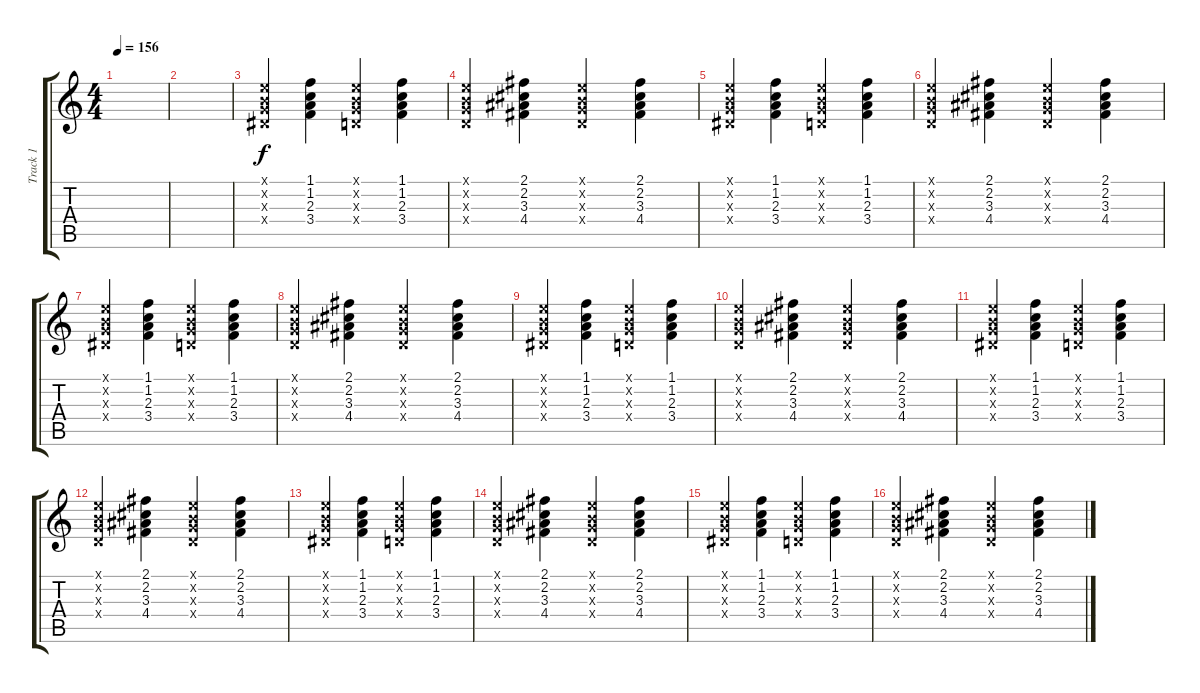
\track ("Track 1" "Track 1") {instrument electricguitarclean}
\staff {score tabs}
\tuning (E4 B3 G3 D3 A2 E2) {hide}
\ts (4 4)
\tempo 156
\clef g2
\ks c
|
|
(0.1{x} 0.2{x} 0.3{x} 1.4{x}).4 (1.1 1.2 2.3 3.4).4 (0.1{x} 0.2{x} 0.3{x} 0.4{x}).4 (1.1 1.2 2.3 3.4).4 |
(0.1{x} 0.2{x} 0.3{x} 0.4{x}).4 (2.1 2.2 3.3 4.4).4 (0.1{x} 0.2{x} 0.3{x} 0.4{x}).4 (2.1 2.2 3.3 4.4).4 |
(0.1{x} 0.2{x} 0.3{x} 1.4{x}).4 (1.1 1.2 2.3 3.4).4 (0.1{x} 0.2{x} 0.3{x} 0.4{x}).4 (1.1 1.2 2.3 3.4).4 |
(0.1{x} 0.2{x} 0.3{x} 0.4{x}).4 (2.1 2.2 3.3 4.4).4 (0.1{x} 0.2{x} 0.3{x} 0.4{x}).4 (2.1 2.2 3.3 4.4).4 |
(0.1{x} 0.2{x} 0.3{x} 1.4{x}).4 (1.1 1.2 2.3 3.4).4 (0.1{x} 0.2{x} 0.3{x} 0.4{x}).4 (1.1 1.2 2.3 3.4).4 |
(0.1{x} 0.2{x} 0.3{x} 0.4{x}).4 (2.1 2.2 3.3 4.4).4 (0.1{x} 0.2{x} 0.3{x} 0.4{x}).4 (2.1 2.2 3.3 4.4).4 |
(0.1{x} 0.2{x} 0.3{x} 1.4{x}).4 (1.1 1.2 2.3 3.4).4 (0.1{x} 0.2{x} 0.3{x} 0.4{x}).4 (1.1 1.2 2.3 3.4).4 |
(0.1{x} 0.2{x} 0.3{x} 0.4{x}).4 (2.1 2.2 3.3 4.4).4 (0.1{x} 0.2{x} 0.3{x} 0.4{x}).4 (2.1 2.2 3.3 4.4).4 |
(0.1{x} 0.2{x} 0.3{x} 1.4{x}).4 (1.1 1.2 2.3 3.4).4 (0.1{x} 0.2{x} 0.3{x} 0.4{x}).4 (1.1 1.2 2.3 3.4).4 |
(0.1{x} 0.2{x} 0.3{x} 0.4{x}).4 (2.1 2.2 3.3 4.4).4 (0.1{x} 0.2{x} 0.3{x} 0.4{x}).4 (2.1 2.2 3.3 4.4).4 |
(0.1{x} 0.2{x} 0.3{x} 1.4{x}).4 (1.1 1.2 2.3 3.4).4 (0.1{x} 0.2{x} 0.3{x} 0.4{x}).4 (1.1 1.2 2.3 3.4).4 |
(0.1{x} 0.2{x} 0.3{x} 0.4{x}).4 (2.1 2.2 3.3 4.4).4 (0.1{x} 0.2{x} 0.3{x} 0.4{x}).4 (2.1 2.2 3.3 4.4).4 |
(0.1{x} 0.2{x} 0.3{x} 1.4{x}).4 (1.1 1.2 2.3 3.4).4 (0.1{x} 0.2{x} 0.3{x} 0.4{x}).4 (1.1 1.2 2.3 3.4).4 |
(0.1{x} 0.2{x} 0.3{x} 0.4{x}).4 (2.1 2.2 3.3 4.4).4 (0.1{x} 0.2{x} 0.3{x} 0.4{x}).4 (2.1 2.2 3.3 4.4).4
